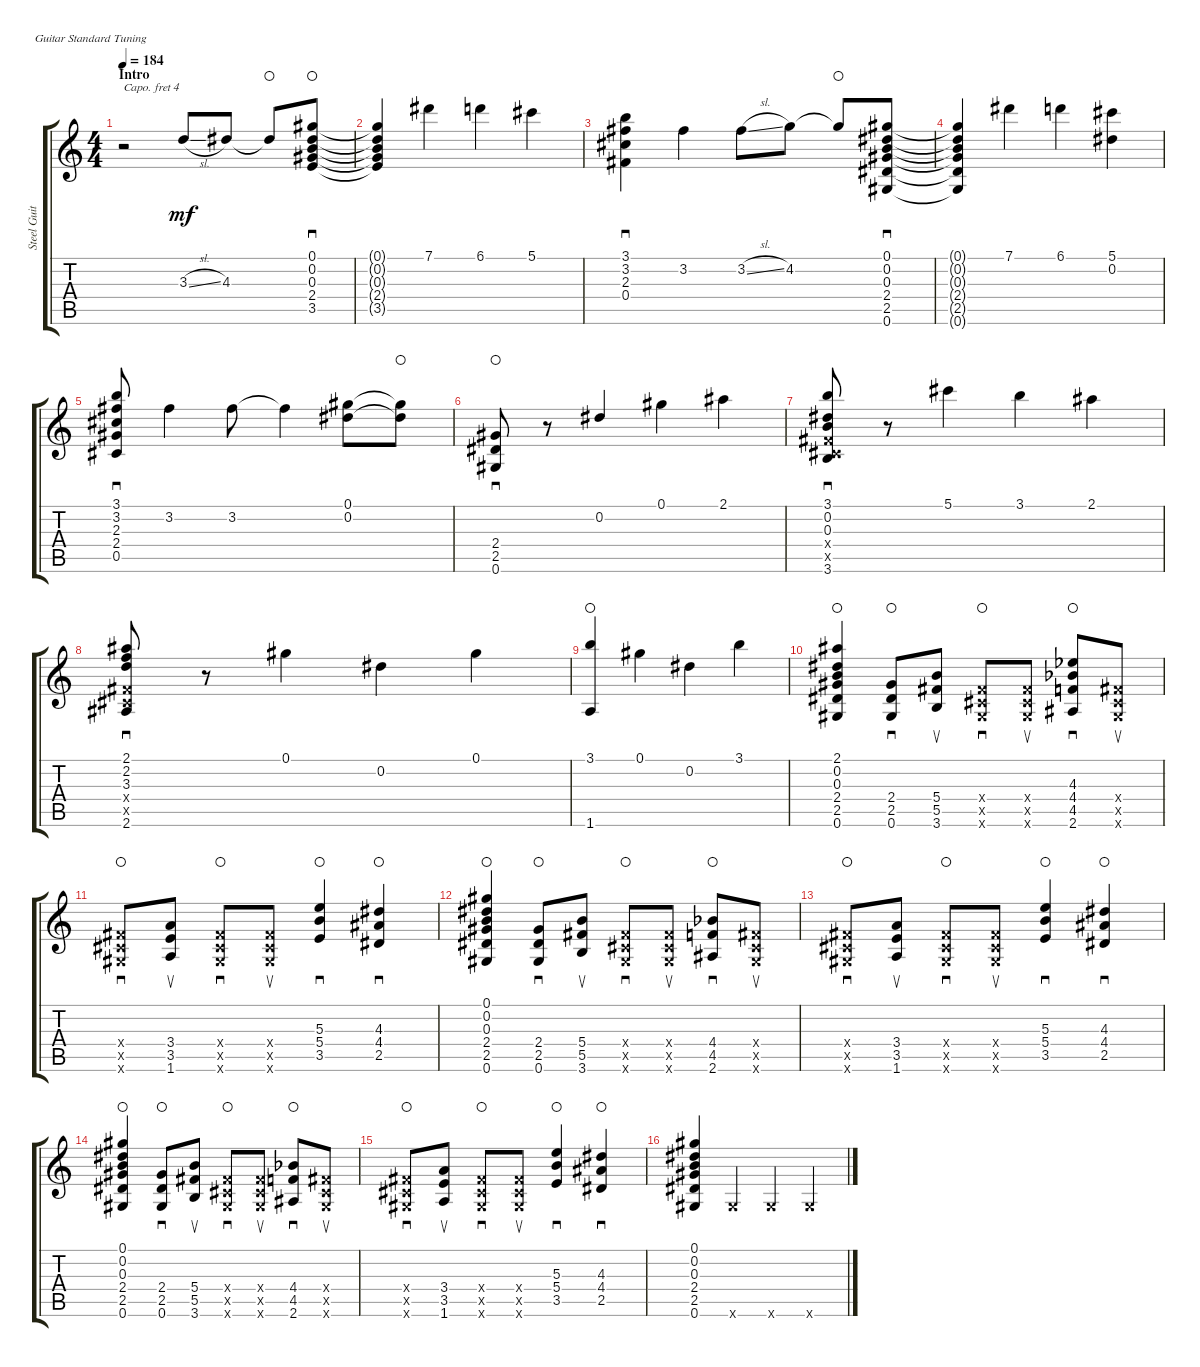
\defaultSystemsLayout 4
\bracketExtendMode groupsimilarinstruments
\otherSystemsTrackNameOrientation horizontal
\track ("Steel Guitar" "Steel Guit") {instrument acousticguitarsteel}
\staff {score tabs}
\capo 4
\tuning (E4 B3 G3 D3 A2 E2)
\ts (4 4)
\section ("" "Intro")
\tempo 184
\clef g2
\scale
1.20309
\ks c
r.2{dy mf instrument acousticguitarsteel beam Down} 3.3{sl acc b}.8{beam Up} 4.3.8{beam Up} 4.3{t}.8{waho beam Up} (3.5 2.4 0.3 0.2 0.1).8{sd waho beam Up} |
\scale
0.903112 (3.5{t} 2.4{t} 0.3{t} 0.2{t} 0.1{t}).4{beam Up} 7.1.4{beam Down} 6.1{acc b}.4{beam Down} 5.1.4{beam Down} |
\scale
0.893796 (3.1 3.2 2.3 0.4).4{sd beam Down} 3.2.4{beam Down} 3.2{sl}.8{beam Down} 4.2{acc b}.8{beam Down} 4.2{t acc b}.8{waho beam Up} (0.6 2.5 2.4 0.3 0.2 0.1).8{sd beam Up} |
\scale
1.02295 (2.5{t} 2.4{t} 0.3{t} 0.2{t} 0.1{t} 0.6{t}).4{beam Up} 7.1.4{beam Down} 6.1{acc b}.4{beam Down} (5.1 0.2).4{beam Down} |
\scale
0.988526 (3.1 3.2 2.3 2.4 0.5).8{sd beam Up} 3.2.4{beam Down} 3.2.8{beam Down} 3.2{t}.4{beam Down} (0.2 0.1).8{beam Down} (0.2{t} 0.1{t}).8{waho beam Down} |
\scale
0.988526 (0.6 2.5 2.4).8{sd waho beam Up} r.8{beam Up} 0.2.4{beam Up} 0.1.4{beam Down} 2.1{acc #}.4{beam Down} |
\scale
0.999053 (3.1 0.2 0.3 0.4{x} 0.5{x} 3.6).8{sd beam Up} r.8{beam Up} 5.1.4{beam Down} 3.1.4{beam Down} 2.1{acc #}.4{beam Down} |
\scale
0.983263 (2.1{acc #} 2.2{acc b} 3.3{acc b} 0.4{x} 0.5{x} 2.6{acc #}).8{sd beam Up} r.8{beam Up} 0.1.4{beam Down} 0.2.4{beam Down} 0.1.4{beam Down} |
\scale
1.01768 (3.1 1.6).4{waho beam Up} 0.1.4{beam Down} 0.2.4{beam Down} 3.1.4{beam Down} |
\scale
1.01053 (2.1{acc #} 0.2 0.3 2.4 2.5 0.6).4{waho beam Up} (0.6 2.5 2.4).8{sd waho beam Up} (5.4 5.5 3.6).8{su beam Up} (0.6{x} 0.5{x} 0.4{x}).8{sd waho beam Up} (0.6{x} 0.5{x} 0.4{x}).8{su beam Up} (2.6{acc #} 4.5{acc b} 4.4{acc b} 4.3{acc b}).8{sd waho beam Up} (0.6{x} 0.5{x} 0.4{x}).8{su beam Up} |
\scale
0.994737 (0.6{x} 0.5{x} 0.4{x}).8{sd waho beam Up} (3.4 3.5 1.6).8{su beam Up} (0.6{x} 0.5{x} 0.4{x}).8{sd waho beam Up} (0.6{x} 0.5{x} 0.4{x}).8{su beam Up} (3.5 5.4 5.3).4{sd waho beam Up} (4.3 4.4{acc #} 2.5).4{sd waho beam Up} |
\scale
0.994737 (0.1 0.2 0.3 2.4 2.5 0.6).4{waho beam Up} (0.6 2.5 2.4).8{sd waho beam Up} (5.4 5.5 3.6).8{su beam Up} (0.6{x} 0.5{x} 0.4{x}).8{sd waho beam Up} (0.6{x} 0.5{x} 0.4{x}).8{su beam Up} (2.6{acc #} 4.5{acc b} 4.4{acc b}).8{sd waho beam Up} (0.6{x} 0.5{x} 0.4{x}).8{su beam Up} |
\scale
1.01053 (0.6{x} 0.5{x} 0.4{x}).8{sd waho beam Up} (3.4 3.5 1.6).8{su beam Up} (0.6{x} 0.5{x} 0.4{x}).8{sd waho beam Up} (0.6{x} 0.5{x} 0.4{x}).8{su beam Up} (3.5 5.4 5.3).4{sd waho beam Up} (4.3 4.4{acc #} 2.5).4{sd waho beam Up} |
\scale
0.994737 (0.1 0.2 0.3 2.4 2.5 0.6).4{waho beam Up} (0.6 2.5 2.4).8{sd waho beam Up} (5.4 5.5 3.6).8{su beam Up} (0.6{x} 0.5{x} 0.4{x}).8{sd waho beam Up} (0.6{x} 0.5{x} 0.4{x}).8{su beam Up} (2.6{acc #} 4.5{acc b} 4.4{acc b}).8{sd waho beam Up} (0.6{x} 0.5{x} 0.4{x}).8{su beam Up} |
\scale
0.994737 (0.6{x} 0.5{x} 0.4{x}).8{sd waho beam Up} (3.4 3.5 1.6).8{su beam Up} (0.6{x} 0.5{x} 0.4{x}).8{sd waho beam Up} (0.6{x} 0.5{x} 0.4{x}).8{su beam Up} (3.5 5.4 5.3).4{sd waho beam Up} (4.3 4.4{acc #} 2.5).4{sd waho beam Up} |
\scale
1.00584 (0.1 0.2 0.3 2.4 2.5 0.6).4{beam Up} 0.6{x}.4{beam Up} 0.6{x}.4{beam Up} 0.6{x}.4{beam Up}
